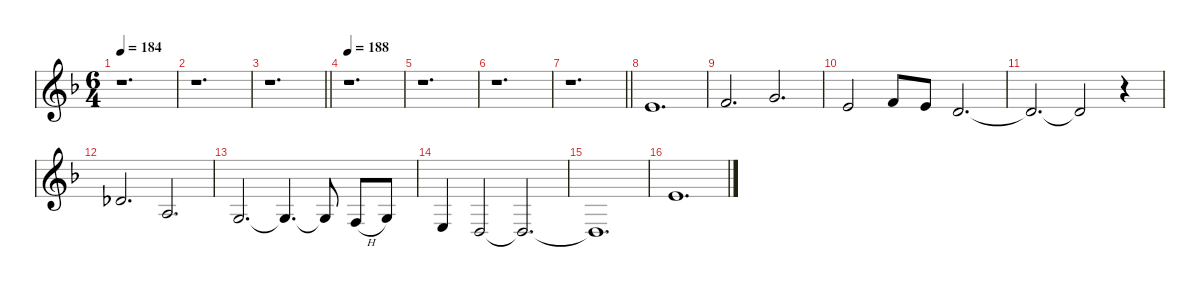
\defaultSystemsLayout 4
\hideDynamics
\bracketExtendMode nobrackets
\singleTrackTrackNamePolicy hidden
\multiTrackTrackNamePolicy hidden
\firstSystemTrackNameMode fullname
\firstSystemTrackNameOrientation horizontal
\otherSystemsTrackNameOrientation horizontal
\track ("Piano 2" "Piano 2") {defaultSystemsLayout 8 instrument rockorgan}
\staff {score}
\tuning (E4 A3 F3 D3 A2 D2)
\ts (6 4)
\tempo 184
\clef g2
\ks dminor
r.1{d dy f beam Down} |
r.1{d beam Down} |
\barLineRight lightlight
r.1{d beam Down} |
\tempo 188
r.1{d beam Down} |
r.1{d beam Down} |
r.1{d beam Down} |
\barLineRight lightlight
r.1{d beam Down} |
7.2{acc forcenatural}.1{d beam Up} |
8.2{acc forcenatural}.2{d beam Up} 10.2{acc forcenatural}.2{d beam Up} |
7.2{acc forcenatural}.2{beam Up} 8.2{acc forcenatural}.8{beam Up} 7.2{acc forcenatural}.8{beam Up} 5.2{acc forcenatural}.2{d beam Up} |
5.2{t acc forcenatural}.2{d beam Up} 5.2{t acc forcenatural}.2{beam Up} r.4{beam Up} |
4.2{acc b}.2{d beam Up} 4.3{acc forcenatural}.2{d beam Up} |
2.3{acc forcenatural}.2{d beam Up} 2.3{t acc forcenatural}.4{d beam Up} 2.3{t acc forcenatural}.8{beam Up} 3.4{h acc forcenatural}.8{beam Up} 5.4{acc forcenatural}.8{beam Up} |
2.4{acc forcenatural}.4{beam Up} 0.4{acc forcenatural}.2{beam Up} 0.4{t acc forcenatural}.2{d beam Up} |
0.4{t acc forcenatural}.1{d beam Up} |
7.2{acc forcenatural}.1{d beam Up}
